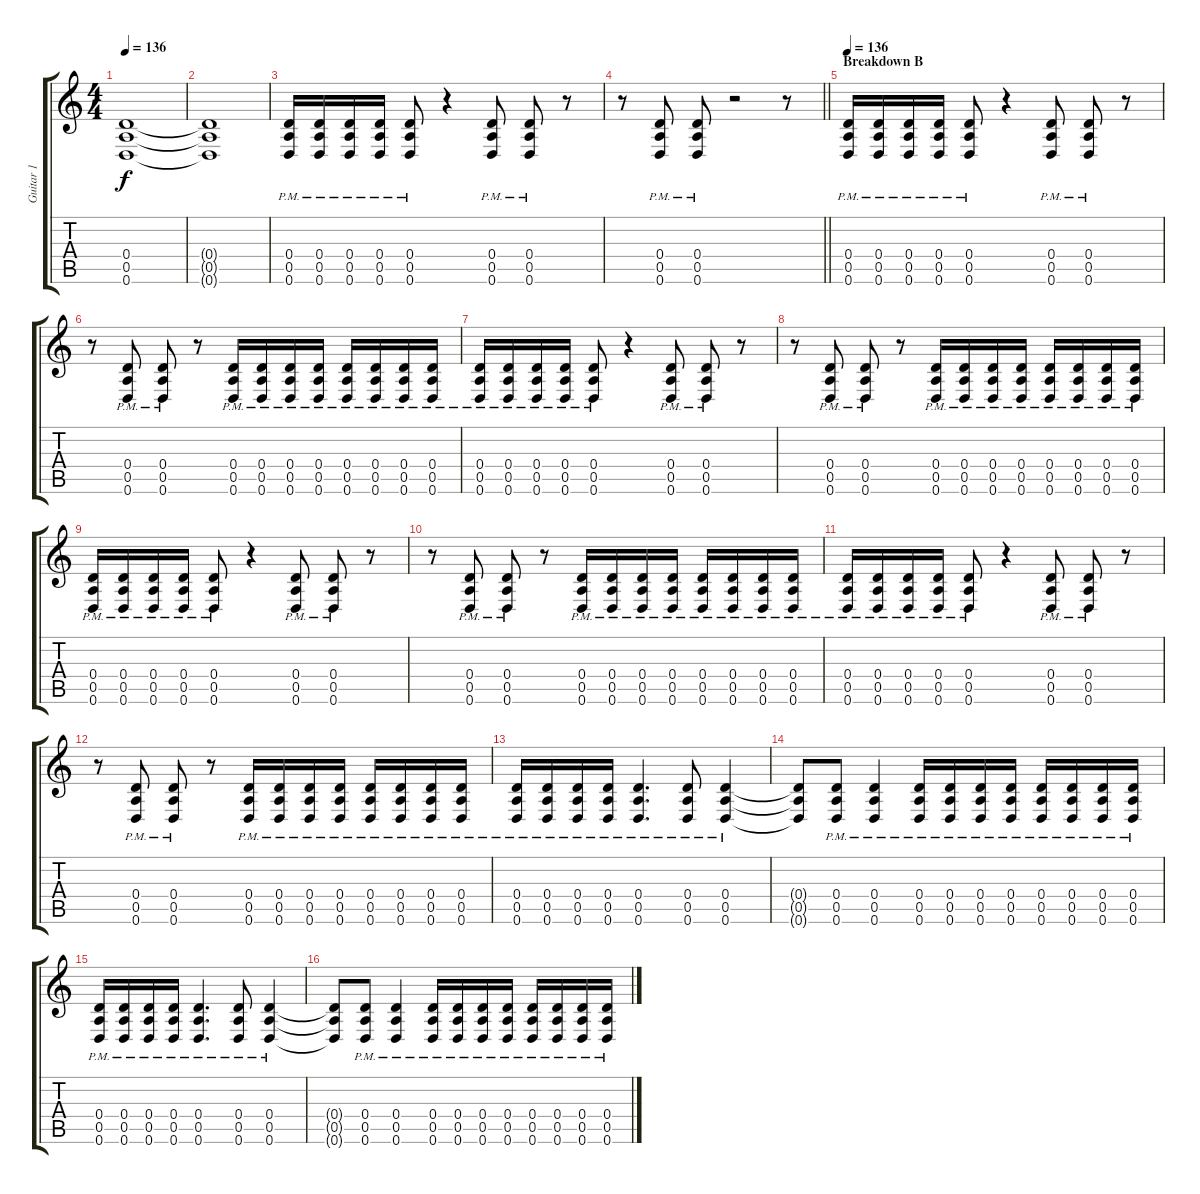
\track ("Guitar 1" "Guitar 1") {instrument distortionguitar}
\staff {score tabs}
\tuning (E4 B3 G3 D3 A2 D2) {hide}
\ts (4 4)
\tempo 136
\clef g2
\ks c
(0.4{t} 0.5{t} 0.6{t}).1{dy f} |
(0.4{t} 0.5{t} 0.6{t}).1 |
(0.4{pm} 0.5{pm} 0.6{pm}).16 (0.4{pm} 0.5{pm} 0.6{pm}).16 (0.4{pm} 0.5{pm} 0.6{pm}).16 (0.4{pm} 0.5{pm} 0.6{pm}).16 (0.4{pm} 0.5{pm} 0.6{pm}).8 r.4 (0.4{pm} 0.5{pm} 0.6{pm}).8 (0.4{pm} 0.5{pm} 0.6{pm}).8 r.8 |
\barLineRight lightlight
r.8 (0.4{pm} 0.5 0.6).8 (0.4{pm} 0.5 0.6).8 r.2 r.8 |
\section ("" "Breakdown B")
\tempo 136
(0.4{pm} 0.5{pm} 0.6{pm}).16 (0.4{pm} 0.5{pm} 0.6{pm}).16 (0.4{pm} 0.5{pm} 0.6{pm}).16 (0.4{pm} 0.5{pm} 0.6{pm}).16 (0.4{pm} 0.5{pm} 0.6{pm}).8 r.4 (0.4{pm} 0.5{pm} 0.6{pm}).8 (0.4{pm} 0.5{pm} 0.6{pm}).8 r.8 |
r.8 (0.4{pm} 0.5 0.6).8 (0.4{pm} 0.5 0.6).8 r.8 (0.4{pm} 0.5{pm} 0.6{pm}).16 (0.4{pm} 0.5{pm} 0.6{pm}).16 (0.4{pm} 0.5{pm} 0.6{pm}).16 (0.4{pm} 0.5{pm} 0.6{pm}).16 (0.4{pm} 0.5{pm} 0.6{pm}).16 (0.4{pm} 0.5{pm} 0.6{pm}).16 (0.4{pm} 0.5{pm} 0.6{pm}).16 (0.4{pm} 0.5{pm} 0.6{pm}).16 |
(0.4{pm} 0.5{pm} 0.6{pm}).16 (0.4{pm} 0.5{pm} 0.6{pm}).16 (0.4{pm} 0.5{pm} 0.6{pm}).16 (0.4{pm} 0.5{pm} 0.6{pm}).16 (0.4{pm} 0.5{pm} 0.6{pm}).8 r.4 (0.4{pm} 0.5{pm} 0.6{pm}).8 (0.4{pm} 0.5{pm} 0.6{pm}).8 r.8 |
r.8 (0.4{pm} 0.5 0.6).8 (0.4{pm} 0.5 0.6).8 r.8 (0.4{pm} 0.5{pm} 0.6{pm}).16 (0.4{pm} 0.5{pm} 0.6{pm}).16 (0.4{pm} 0.5{pm} 0.6{pm}).16 (0.4{pm} 0.5{pm} 0.6{pm}).16 (0.4{pm} 0.5{pm} 0.6{pm}).16 (0.4{pm} 0.5{pm} 0.6{pm}).16 (0.4{pm} 0.5{pm} 0.6{pm}).16 (0.4{pm} 0.5{pm} 0.6{pm}).16 |
(0.4{pm} 0.5{pm} 0.6{pm}).16 (0.4{pm} 0.5{pm} 0.6{pm}).16 (0.4{pm} 0.5{pm} 0.6{pm}).16 (0.4{pm} 0.5{pm} 0.6{pm}).16 (0.4{pm} 0.5{pm} 0.6{pm}).8 r.4 (0.4{pm} 0.5{pm} 0.6{pm}).8 (0.4{pm} 0.5{pm} 0.6{pm}).8 r.8 |
r.8 (0.4{pm} 0.5 0.6).8 (0.4{pm} 0.5 0.6).8 r.8 (0.4{pm} 0.5{pm} 0.6{pm}).16 (0.4{pm} 0.5{pm} 0.6{pm}).16 (0.4{pm} 0.5{pm} 0.6{pm}).16 (0.4{pm} 0.5{pm} 0.6{pm}).16 (0.4{pm} 0.5{pm} 0.6{pm}).16 (0.4{pm} 0.5{pm} 0.6{pm}).16 (0.4{pm} 0.5{pm} 0.6{pm}).16 (0.4{pm} 0.5{pm} 0.6{pm}).16 |
(0.4{pm} 0.5{pm} 0.6{pm}).16 (0.4{pm} 0.5{pm} 0.6{pm}).16 (0.4{pm} 0.5{pm} 0.6{pm}).16 (0.4{pm} 0.5{pm} 0.6{pm}).16 (0.4{pm} 0.5{pm} 0.6{pm}).8 r.4 (0.4{pm} 0.5{pm} 0.6{pm}).8 (0.4{pm} 0.5{pm} 0.6{pm}).8 r.8 |
r.8 (0.4{pm} 0.5 0.6).8 (0.4{pm} 0.5 0.6).8 r.8 (0.4{pm} 0.5{pm} 0.6{pm}).16 (0.4{pm} 0.5{pm} 0.6{pm}).16 (0.4{pm} 0.5{pm} 0.6{pm}).16 (0.4{pm} 0.5{pm} 0.6{pm}).16 (0.4{pm} 0.5{pm} 0.6{pm}).16 (0.4{pm} 0.5{pm} 0.6{pm}).16 (0.4{pm} 0.5{pm} 0.6{pm}).16 (0.4{pm} 0.5{pm} 0.6{pm}).16 |
(0.4{pm} 0.5{pm} 0.6{pm}).16 (0.4{pm} 0.5{pm} 0.6{pm}).16 (0.4{pm} 0.5{pm} 0.6{pm}).16 (0.4{pm} 0.5{pm} 0.6{pm}).16 (0.4{pm} 0.5{pm} 0.6{pm}).4{d} (0.4{pm} 0.5{pm} 0.6{pm}).8 (0.4{pm} 0.5{pm} 0.6{pm}).4 |
(0.4{t} 0.5{t} 0.6{t}).8 (0.4{pm} 0.5 0.6).8 (0.4{pm} 0.5 0.6).4 (0.4{pm} 0.5{pm} 0.6{pm}).16 (0.4{pm} 0.5{pm} 0.6{pm}).16 (0.4{pm} 0.5{pm} 0.6{pm}).16 (0.4{pm} 0.5{pm} 0.6{pm}).16 (0.4{pm} 0.5{pm} 0.6{pm}).16 (0.4{pm} 0.5{pm} 0.6{pm}).16 (0.4{pm} 0.5{pm} 0.6{pm}).16 (0.4{pm} 0.5{pm} 0.6{pm}).16 |
(0.4{pm} 0.5{pm} 0.6{pm}).16 (0.4{pm} 0.5{pm} 0.6{pm}).16 (0.4{pm} 0.5{pm} 0.6{pm}).16 (0.4{pm} 0.5{pm} 0.6{pm}).16 (0.4{pm} 0.5{pm} 0.6{pm}).4{d} (0.4{pm} 0.5{pm} 0.6{pm}).8 (0.4{pm} 0.5{pm} 0.6{pm}).4 |
(0.4{t} 0.5{t} 0.6{t}).8 (0.4{pm} 0.5 0.6).8 (0.4{pm} 0.5 0.6).4 (0.4{pm} 0.5{pm} 0.6{pm}).16 (0.4{pm} 0.5{pm} 0.6{pm}).16 (0.4{pm} 0.5{pm} 0.6{pm}).16 (0.4{pm} 0.5{pm} 0.6{pm}).16 (0.4{pm} 0.5{pm} 0.6{pm}).16 (0.4{pm} 0.5{pm} 0.6{pm}).16 (0.4{pm} 0.5{pm} 0.6{pm}).16 (0.4{pm} 0.5{pm} 0.6{pm}).16
